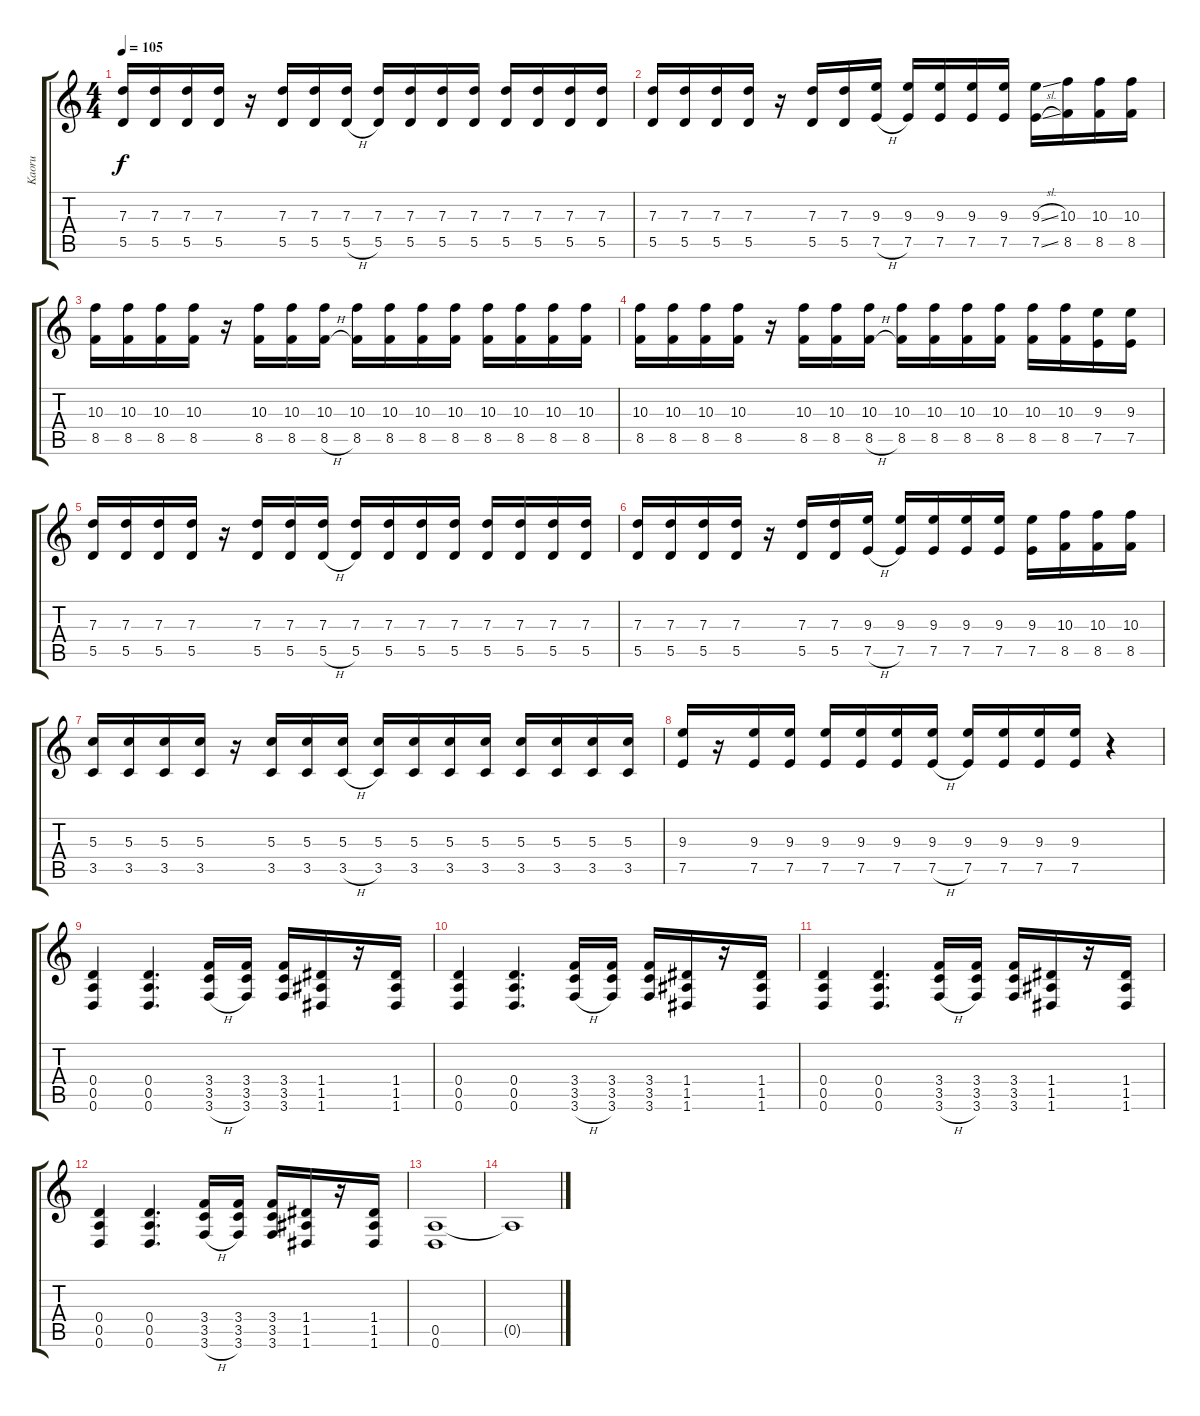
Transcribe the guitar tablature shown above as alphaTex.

\track ("Kaoru" "Kaoru") {instrument overdrivenguitar}
\staff {score tabs}
\tuning (E4 B3 G3 D3 A2 D2) {hide}
\ts (4 4)
\tempo 105
\clef g2
\ks c
(7.3 5.5).16{dy f} (7.3 5.5).16 (7.3 5.5).16 (7.3 5.5).16 r.16 (7.3 5.5).16 (7.3 5.5).16 (7.3 5.5{h}).16 (7.3 5.5).16 (7.3 5.5).16 (7.3 5.5).16 (7.3 5.5).16 (7.3 5.5).16 (7.3 5.5).16 (7.3 5.5).16 (7.3 5.5).16 |
(7.3 5.5).16 (7.3 5.5).16 (7.3 5.5).16 (7.3 5.5).16 r.16 (7.3 5.5).16 (7.3 5.5).16 (9.3 7.5{h}).16 (9.3 7.5).16 (9.3 7.5).16 (9.3 7.5).16 (9.3 7.5).16 (9.3{sl} 7.5{sl}).16 (10.3 8.5).16 (10.3 8.5).16 (10.3 8.5).16 |
(10.3 8.5).16 (10.3 8.5).16 (10.3 8.5).16 (10.3 8.5).16 r.16 (10.3 8.5).16 (10.3 8.5).16 (10.3 8.5{h}).16 (10.3 8.5).16 (10.3 8.5).16 (10.3 8.5).16 (10.3 8.5).16 (10.3 8.5).16 (10.3 8.5).16 (10.3 8.5).16 (10.3 8.5).16 |
(10.3 8.5).16 (10.3 8.5).16 (10.3 8.5).16 (10.3 8.5).16 r.16 (10.3 8.5).16 (10.3 8.5).16 (10.3 8.5{h}).16 (10.3 8.5).16 (10.3 8.5).16 (10.3 8.5).16 (10.3 8.5).16 (10.3 8.5).16 (10.3 8.5).16 (9.3 7.5).16 (9.3 7.5).16 |
(7.3 5.5).16 (7.3 5.5).16 (7.3 5.5).16 (7.3 5.5).16 r.16 (7.3 5.5).16 (7.3 5.5).16 (7.3 5.5{h}).16 (7.3 5.5).16 (7.3 5.5).16 (7.3 5.5).16 (7.3 5.5).16 (7.3 5.5).16 (7.3 5.5).16 (7.3 5.5).16 (7.3 5.5).16 |
(7.3 5.5).16 (7.3 5.5).16 (7.3 5.5).16 (7.3 5.5).16 r.16 (7.3 5.5).16 (7.3 5.5).16 (9.3 7.5{h}).16 (9.3 7.5).16 (9.3 7.5).16 (9.3 7.5).16 (9.3 7.5).16 (9.3 7.5).16 (10.3 8.5).16 (10.3 8.5).16 (10.3 8.5).16 |
(5.3 3.5).16 (5.3 3.5).16 (5.3 3.5).16 (5.3 3.5).16 r.16 (5.3 3.5).16 (5.3 3.5).16 (5.3 3.5{h}).16 (5.3 3.5).16 (5.3 3.5).16 (5.3 3.5).16 (5.3 3.5).16 (5.3 3.5).16 (5.3 3.5).16 (5.3 3.5).16 (5.3 3.5).16 |
(9.3 7.5).16 r.16 (9.3 7.5).16 (9.3 7.5).16 (9.3 7.5).16 (9.3 7.5).16 (9.3 7.5).16 (9.3 7.5{h}).16 (9.3 7.5).16 (9.3 7.5).16 (9.3 7.5).16 (9.3 7.5).16 r.4 |
(0.4 0.5 0.6).4 (0.4 0.5 0.6).4{d} (3.4 3.5 3.6{h}).16 (3.4 3.5 3.6).16 (3.4 3.5 3.6).16 (1.4 1.5 1.6).16 r.16 (1.4 1.5 1.6).16 |
(0.4 0.5 0.6).4 (0.4 0.5 0.6).4{d} (3.4 3.5 3.6{h}).16 (3.4 3.5 3.6).16 (3.4 3.5 3.6).16 (1.4 1.5 1.6).16 r.16 (1.4 1.5 1.6).16 |
(0.4 0.5 0.6).4 (0.4 0.5 0.6).4{d} (3.4 3.5 3.6{h}).16 (3.4 3.5 3.6).16 (3.4 3.5 3.6).16 (1.4 1.5 1.6).16 r.16 (1.4 1.5 1.6).16 |
(0.4 0.5 0.6).4 (0.4 0.5 0.6).4{d} (3.4 3.5 3.6{h}).16 (3.4 3.5 3.6).16 (3.4 3.5 3.6).16 (1.4 1.5 1.6).16 r.16 (1.4 1.5 1.6).16 |
(0.5 0.6).1 |
0.5{t}.1
